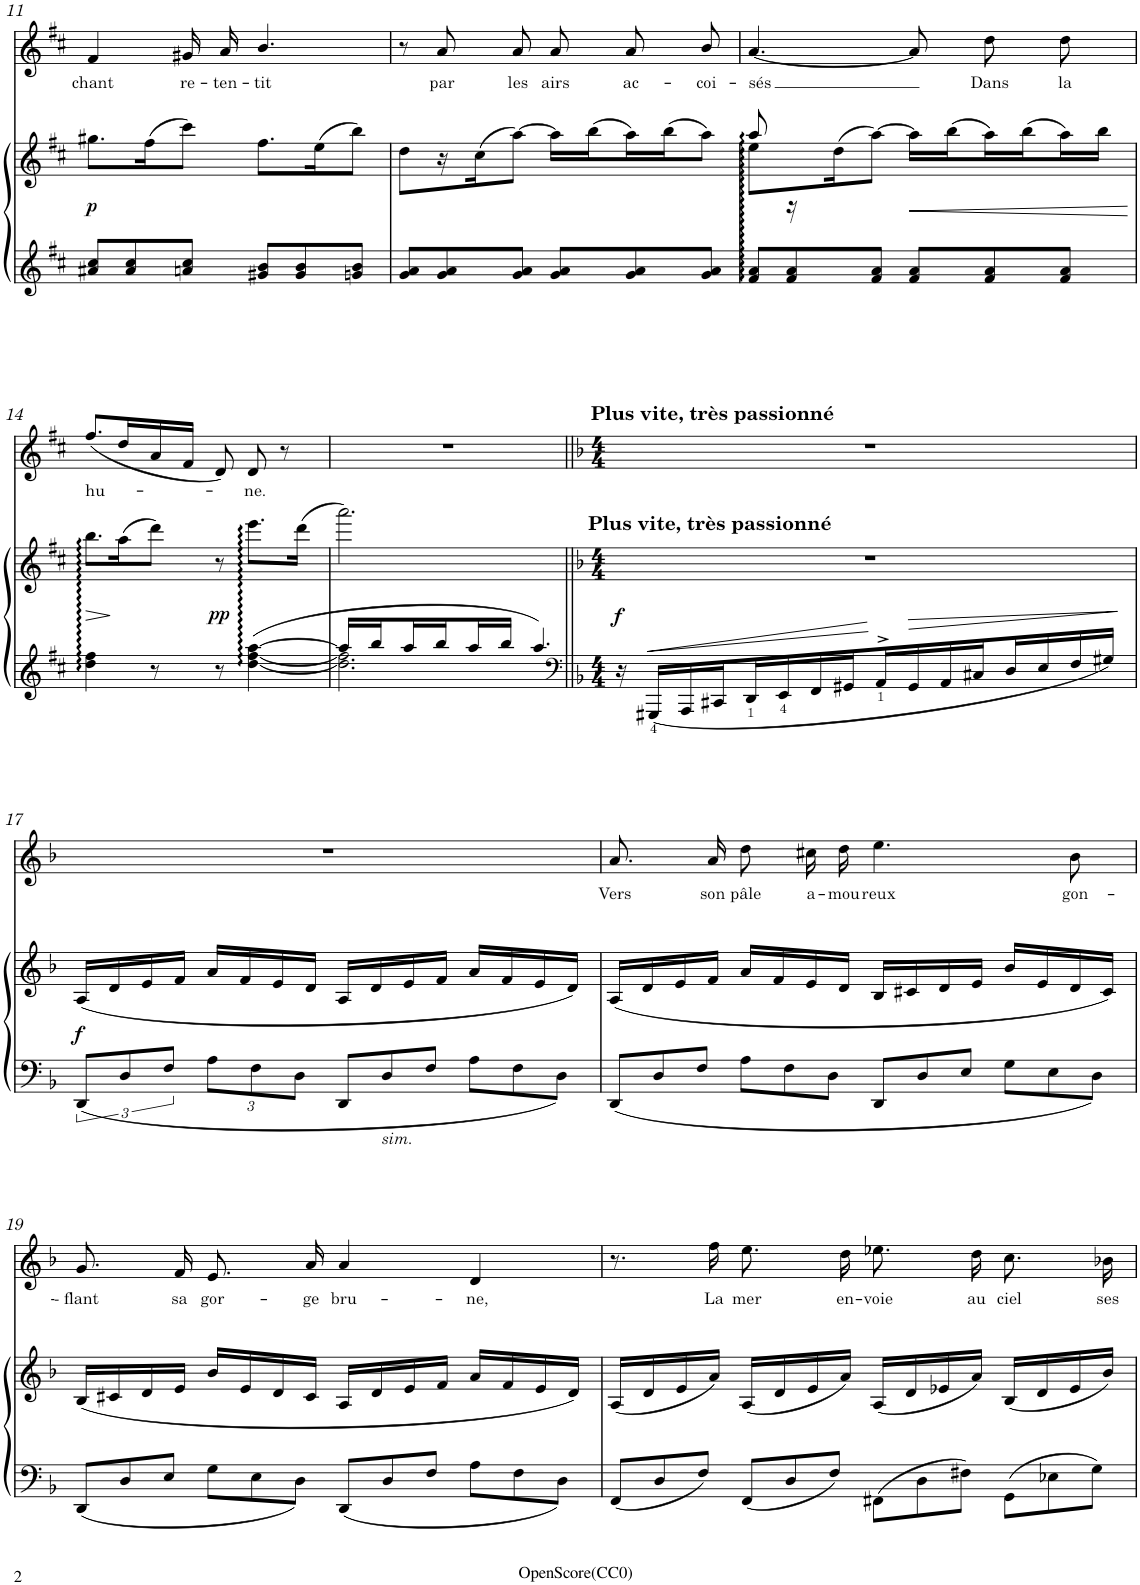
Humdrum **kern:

**kern	**kern	**dynam	**kern	**text
*part2	*part2	*part2	*part1	*part1
*staff3	*staff2	*staff2/3	*staff1	*staff1
*I"Piano	*	*	*I"Chant Voice	*
*I'Pno	*	*	*	*
!!LO:PB:g=z
*clefG2	*clefG2	*	*clefG2	*
*k[f#c#]	*k[f#c#]	*	*k[f#c#]	*
*M6/8	*M6/8	*	*M6/8	*
=11	=11	=11	=11	=11
!	!	!LO:DY:b	!	!LO:LY:b
8a#X/ 8cc#/L	8.gg#X\L	p	4f#/	chant
8a#/ 8cc#/	.	.	.	.
.	(16ff#\K	.	.	.
!	!	!	!	!LO:LY:b
8an/ 8cc#/J	8ccc#\J)	.	16g#X/	re-
!	!	!	!	!LO:LY:b
.	.	.	16a/	-ten-
!	!	!	!	!LO:LY:b
8g#X/ 8b/L	8.ff#\L	.	4.b/	-tit
8g#/ 8b/	.	.	.	.
.	(16ee\K	.	.	.
8gn/ 8b/J	8bb\J)	.	.	.
=12	=12	=12	=12	=12
8g/ 8a/L	8dd\L	.	8r	.
!	!	!	!	!LO:LY:b
8g/ 8a/	16r	.	8a/	par
.	(16cc#\J	.	.	.
!	!	!	!	!LO:LY:b
8g/ 8a/J	[8aa\J)	.	8a/	les
!	!	!	!	!LO:LY:b
8g/ 8a/L	16aa\LL]	.	8a/	airs
.	(16bb\J	.	.	.
!	!	!	!	!LO:LY:b
8g/ 8a/	16aa\L)	.	8a/	ac-
.	(16bb\J	.	.	.
!	!	!	!	!LO:LY:b
8g/ 8a/J	8aa\J)	.	8b/	-coi-
=13	=13	=13	=13	=13
*	*^	*	*	*
!	!	!	!	!	!LO:LY:b
8f#/: 8a/:L	8ee\L	8aa/	.	[4.a/	-sés
8f#/ 8a/	16r	8ryy	.	.	.
.	(>16dd\J	.	.	.	.
8f#/ 8a/J	[>8aa\J)	2ryy	.	.	.
!	!	!	!LO:HP:b	!	!
8f#/ 8a/L	16aa\LL]	.	<	8a/]	.
.	(>16bb\J	.	.	.	.
!	!	!	!	!	!LO:LY:b
8f#/ 8a/	16aa\L)	.	.	8dd\	Dans
.	(>16bb\J	.	.	.	.
!	!	!	!	!	!LO:LY:b
8f#/ 8a/J	16aa\L)	.	.	8dd\	la
.	16bb\JJ	.	.	.	.
*	*v	*v	*	*	*
.	.	[	.	.
!!LO:LB:g=z
=14	=14	=14	=14	=14
!	!	!LO:HP:b	!	!LO:LY:b
4dd\ 4ff#\	8.bb\L	>	(8.ff#/L	hu-
.	(16aa\K	]	16dd/L	.
8r	8ddd\J)	.	16a/	.
.	.	.	16f#/JJ	.
!	!	!LO:DY:b	!	!
8r	8r	pp	8d/)	.
!	!	!	!	!LO:LY:b
[4dd\ [4ff#\ [>4aa\	8.eee\L	.	8d/	-ne.
.	.	.	8r	.
.	(16ddd\Jk	.	.	.
=15	=15	=15	=15	=15
*^	*	*	*	*
16aa/LL]	2.dd\] 2.ff#\]	2.aaa\)	.	2.r	.
16bb/J	.	.	.	.	.
16aa/L	.	.	.	.	.
16bb/J	.	.	.	.	.
16aa/L	.	.	.	.	.
16bb/JJ	.	.	.	.	.
4.aa/	.	.	.	.	.
*v	*v	*	*	*	*
=16||	=16||	=16||	=16||	=16||
*clefF4	*	*	*	*
*k[b-]	*k[b-]	*	*k[b-]	*
*M4/4	*M4/4	*	*M4/4	*
!	!	!	!LO:TX:a:B:t=Plus vite, très passionné	!
!	!LO:TX:a:B:t=Plus vite, très passionné	!	!	!
!	!	!LO:DY:a=2	!	!
16r	1r	f	1r	.
16GGG#X/LL	.	.	.	.
16AAA/	.	.	.	.
16CC#X/J	.	.	.	.
16DD/L	.	.	.	.
16EE/	.	.	.	.
16FF/	.	.	.	.
16GG#X/J	.	.	.	.
16AA^>/L	.	.	.	.
16GG#/	.	.	.	.
16AA/	.	.	.	.
16C#X/J	.	.	.	.
16D/L	.	.	.	.
16E/	.	.	.	.
16F/	.	.	.	.
16G#X/JJ	.	.	.	.
!!LO:LB:g=z
=17	=17	=17	=17	=17
!	!	!LO:DY:b	!	!
12DD/L	(16A/LL	f	1r	.
.	16d/	.	.	.
12D/	.	.	.	.
.	16e/	.	.	.
12F/J	.	.	.	.
.	16f/JJ	.	.	.
*Xbrackettup	*	*	*	*
12A\L	16a/LL	.	.	.
.	16f/	.	.	.
12F\	.	.	.	.
.	16e/	.	.	.
12D\J	.	.	.	.
.	16d/JJ	.	.	.
*brackettup	*	*	*	*
12DD/L	16A/LL	.	.	.
.	16d/	.	.	.
!LO:TX:b:i:t=sim.	!	!	!	!
12D/	.	.	.	.
.	16e/	.	.	.
12F/J	.	.	.	.
.	16f/JJ	.	.	.
*Xbrackettup	*	*	*	*
12A\L	16a/LL	.	.	.
.	16f/	.	.	.
12F\	.	.	.	.
.	16e/	.	.	.
12D\J	.	.	.	.
.	16d/JJ)	.	.	.
=18	=18	=18	=18	=18
*brackettup	*	*	*	*
!	!	!	!	!LO:LY:b
12DD/L	(16A/LL	.	8.a/	Vers
.	16d/	.	.	.
12D/	.	.	.	.
.	16e/	.	.	.
12F/J	.	.	.	.
!	!	!	!	!LO:LY:b
.	16f/JJ	.	16a/	son
*Xbrackettup	*	*	*	*
!	!	!	!	!LO:LY:b
12A\L	16a/LL	.	8dd\	pâle
.	16f/	.	.	.
12F\	.	.	.	.
!	!	!	!	!LO:LY:b
.	16e/	.	16cc#X\	a-
12D\J	.	.	.	.
!	!	!	!	!LO:LY:b
.	16d/JJ	.	16dd\	-mou-
*brackettup	*	*	*	*
!	!	!	!	!LO:LY:b
12DD/L	16B-/LL	.	4.ee\	-reux
.	16c#X/	.	.	.
12D/	.	.	.	.
.	16d/	.	.	.
12E/J	.	.	.	.
.	16e/JJ	.	.	.
*Xbrackettup	*	*	*	*
12G\L	16b-/LL	.	.	.
.	16e/	.	.	.
12E\	.	.	.	.
!	!	!	!	!LO:LY:b
.	16d/	.	8b-\	gon-
12D\J	.	.	.	.
.	16c#/JJ)	.	.	.
!!LO:LB:g=z
=19	=19	=19	=19	=19
*brackettup	*	*	*	*
!	!	!	!	!LO:LY:b
12DD/L	(16B-/LL	.	8.g/	-- flant
.	16c#X/	.	.	.
12D/	.	.	.	.
.	16d/	.	.	.
12E/J	.	.	.	.
!	!	!	!	!LO:LY:b
.	16e/JJ	.	16f/	sa
*Xbrackettup	*	*	*	*
!	!	!	!	!LO:LY:b
12G\L	16b-/LL	.	8.e/	gor-
.	16e/	.	.	.
12E\	.	.	.	.
.	16d/	.	.	.
12D\J	.	.	.	.
!	!	!	!	!LO:LY:b
.	16c#/JJ	.	16a/	-ge
*brackettup	*	*	*	*
!	!	!	!	!LO:LY:b
12DD/L	16A/LL	.	4a/	bru-
.	16d/	.	.	.
12D/	.	.	.	.
.	16e/	.	.	.
12F/J	.	.	.	.
.	16f/JJ	.	.	.
*Xbrackettup	*	*	*	*
!	!	!	!	!LO:LY:b
12A\L	16a/LL	.	4d/	-ne,
.	16f/	.	.	.
12F\	.	.	.	.
.	16e/	.	.	.
12D\J	.	.	.	.
.	16d/JJ)	.	.	.
=20	=20	=20	=20	=20
*brackettup	*	*	*	*
12FF/L	(16A/LL	.	8.r	.
.	16d/	.	.	.
12D/	.	.	.	.
.	16e/	.	.	.
12F/J	.	.	.	.
!	!	!	!	!LO:LY:b
.	16a/JJ)	.	16ff\	La
*Xbrackettup	*	*	*	*
!	!	!	!	!LO:LY:b
12FF/L	(16A/LL	.	8.ee\	mer
.	16d/	.	.	.
12D/	.	.	.	.
.	16e/	.	.	.
12F/J	.	.	.	.
!	!	!	!	!LO:LY:b
.	16a/JJ)	.	16dd\	en-
!	!	!	!	!LO:LY:b
12FF#X\L	(16A/LL	.	8.ee-X\	-voie
.	16d/	.	.	.
12D\	.	.	.	.
.	16e-X/	.	.	.
12F#X\J	.	.	.	.
!	!	!	!	!LO:LY:b
.	16a/JJ)	.	16dd\	au
!	!	!	!	!LO:LY:b
12GG\L	(16B-/LL	.	8.cc\	ciel
.	16d/	.	.	.
12E-X\	.	.	.	.
.	16e-/	.	.	.
12G\J	.	.	.	.
!	!	!	!	!LO:LY:b
.	16b-/JJ)	.	16b-X\	ses
=	=	=	=	=
*-	*-	*-	*-	*-
